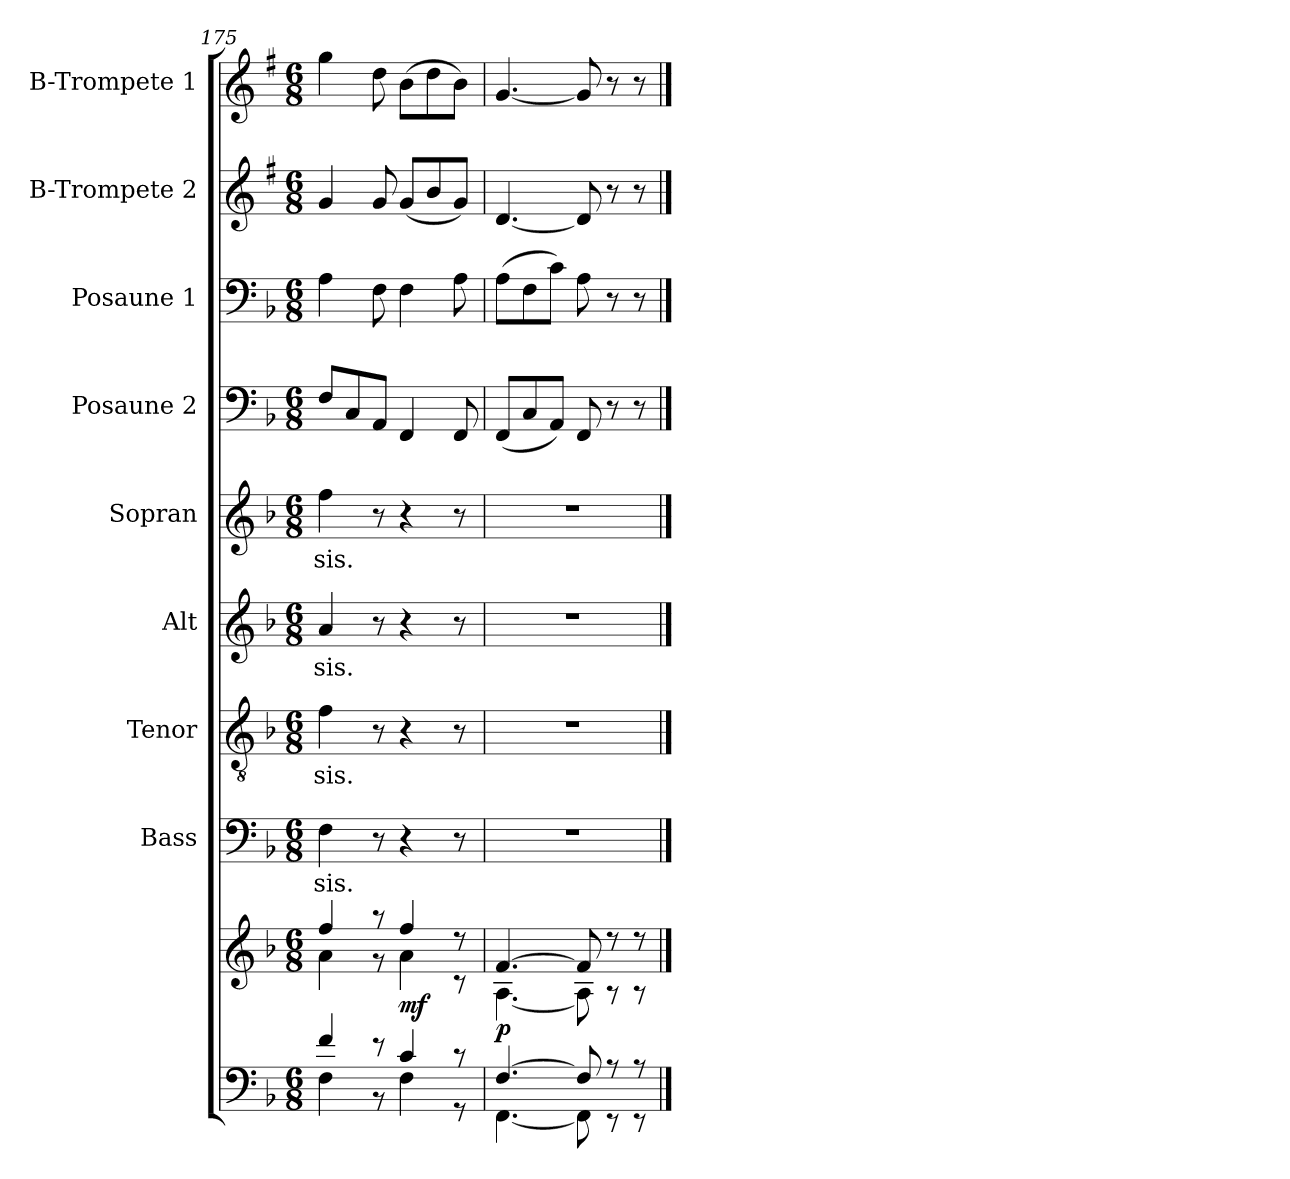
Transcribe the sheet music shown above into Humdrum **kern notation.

**kern	**kern	**dynam	**kern	**text	**kern	**text	**kern	**text	**kern	**text	**kern	**kern	**kern	**kern
*part9	*part9	*part9	*part8	*part8	*part7	*part7	*part6	*part6	*part5	*part5	*part4	*part3	*part2	*part1
*staff10	*staff9	*staff9/10	*staff8	*staff8	*staff7	*staff7	*staff6	*staff6	*staff5	*staff5	*staff4	*staff3	*staff2	*staff1
*	*	*	*I"Bass	*	*I"Tenor	*	*I"Alt	*	*I"Sopran	*	*I"Posaune 2	*I"Posaune 1	*I"B-Trompete 2	*I"B-Trompete 1
*	*	*	*I'B.	*	*I'T.	*	*I'A.	*	*I'S.	*	*I'Pos. 2	*I'Pos. 1	*I'B Trp. 2	*I'B Trp. 1
*clefF4	*clefG2	*	*clefF4	*	*clefGv2	*	*clefG2	*	*clefG2	*	*clefF4	*clefF4	*clefG2	*clefG2
*	*	*	*	*	*	*	*	*	*	*	*	*	*ITrd1c2	*ITrd1c2
*k[b-]	*k[b-]	*	*k[b-]	*	*k[b-]	*	*k[b-]	*	*k[b-]	*	*k[b-]	*k[b-]	*k[b-]	*k[b-]
*F:	*F:	*	*F:	*	*F:	*	*F:	*	*F:	*	*F:	*F:	*F:	*F:
*M6/8	*M6/8	*	*M6/8	*	*M6/8	*	*M6/8	*	*M6/8	*	*M6/8	*M6/8	*M6/8	*M6/8
=175	=175	=175	=175	=175	=175	=175	=175	=175	=175	=175	=175	=175	=175	=175
*^	*^	*	*	*	*	*	*	*	*	*	*	*	*	*
!	!	!	!	!	!	!LO:LY:b	!	!LO:LY:b	!	!LO:LY:b	!	!LO:LY:b	!	!	!	!
4f/	4F\	4ff/	4a\	.	4F\	-sis.	4f\	-sis.	4a/	-sis.	4ff\	-sis.	8F/L	4A\	4f/	4ff\
.	.	.	.	.	.	.	.	.	.	.	.	.	8C/	.	.	.
8r	8r	8r	8r	.	8r	.	8r	.	8r	.	8r	.	8AA/J	8F\	8f/	8cc\
!	!	!	!	!LO:DY:b	!	!	!	!	!	!	!	!	!	!	!	!
4c/	4F\	4ff/	4a\	mf	4r	.	4r	.	4r	.	4r	.	4FF/	4F\	(<8f/L	(<8a\L
.	.	.	.	.	.	.	.	.	.	.	.	.	.	.	8a/	8cc\
8r	8r	8r	8r	.	8r	.	8r	.	8r	.	8r	.	8FF/	8A\	8f/J)	8a\J)
=176	=176	=176	=176	=176	=176	=176	=176	=176	=176	=176	=176	=176	=176	=176	=176	=176
!	!	!	!	!LO:DY:b	!	!	!	!	!	!	!	!	!	!	!	!
[>4.F/	[<4.FF\	[>4.f/	[<4.A\	p	2.r	.	2.r	.	2.r	.	2.r	.	(<8FF/L	(>8A\L	[4.c/	[4.f/
.	.	.	.	.	.	.	.	.	.	.	.	.	8C/	8F\	.	.
.	.	.	.	.	.	.	.	.	.	.	.	.	8AA/J)	8c\J)	.	.
8F/]	8FF\]	8f/]	8A\]	.	.	.	.	.	.	.	.	.	8FF/	8A\	8c/]	8f/]
8r	8r	8r	8r	.	.	.	.	.	.	.	.	.	8r	8r	8r	8r
8r	8r	8r	8r	.	.	.	.	.	.	.	.	.	8r	8r	8r	8r
*v	*v	*	*	*	*	*	*	*	*	*	*	*	*	*	*	*
*	*v	*v	*	*	*	*	*	*	*	*	*	*	*	*	*
==	==	==	==	==	==	==	==	==	==	==	==	==	==	==
*-	*-	*-	*-	*-	*-	*-	*-	*-	*-	*-	*-	*-	*-	*-
